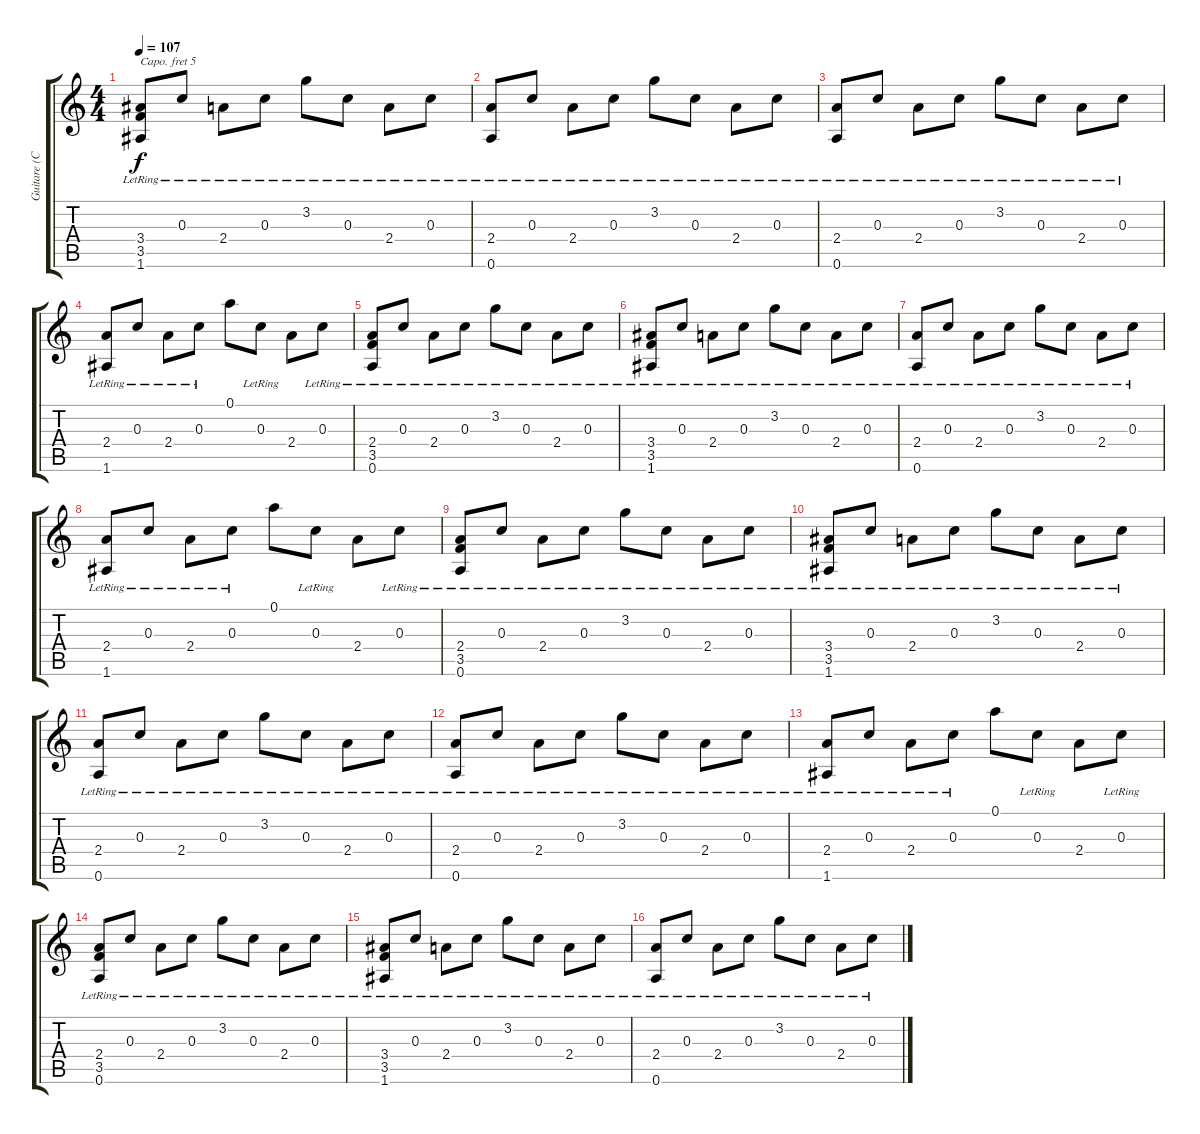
\track ("Guitare (Capo 5th)" "Guitare (C") {instrument acousticguitarnylon}
\staff {score tabs}
\capo 5
\tuning (E4 B3 G3 D3 A2 E2) {hide}
\ts (4 4)
\tempo 107
\clef g2
\ks c
(3.4{lr} 3.5{lr} 1.6{lr}).8{dy f} 0.3{lr}.8 2.4{lr}.8 0.3{lr}.8 3.2{lr}.8 0.3{lr}.8 2.4{lr}.8 0.3{lr}.8 |
(2.4{lr} 0.6{lr}).8 0.3{lr}.8 2.4{lr}.8 0.3{lr}.8 3.2{lr}.8 0.3{lr}.8 2.4{lr}.8 0.3{lr}.8 |
(2.4{lr} 0.6{lr}).8 0.3{lr}.8 2.4{lr}.8 0.3{lr}.8 3.2{lr}.8 0.3{lr}.8 2.4{lr}.8 0.3{lr}.8 |
(2.4{lr} 1.6{lr}).8 0.3{lr}.8 2.4{lr}.8 0.3{lr}.8 0.1.8 0.3{lr}.8 2.4.8 0.3{lr}.8 |
(2.4{lr} 3.5{lr} 0.6{lr}).8 0.3{lr}.8 2.4{lr}.8 0.3{lr}.8 3.2{lr}.8 0.3{lr}.8 2.4{lr}.8 0.3{lr}.8 |
(3.4{lr} 3.5{lr} 1.6{lr}).8 0.3{lr}.8 2.4{lr}.8 0.3{lr}.8 3.2{lr}.8 0.3{lr}.8 2.4{lr}.8 0.3{lr}.8 |
(2.4{lr} 0.6{lr}).8 0.3{lr}.8 2.4{lr}.8 0.3{lr}.8 3.2{lr}.8 0.3{lr}.8 2.4{lr}.8 0.3{lr}.8 |
(2.4{lr} 1.6{lr}).8 0.3{lr}.8 2.4{lr}.8 0.3{lr}.8 0.1.8 0.3{lr}.8 2.4.8 0.3{lr}.8 |
(2.4{lr} 3.5{lr} 0.6{lr}).8 0.3{lr}.8 2.4{lr}.8 0.3{lr}.8 3.2{lr}.8 0.3{lr}.8 2.4{lr}.8 0.3{lr}.8 |
(3.4{lr} 3.5{lr} 1.6{lr}).8 0.3{lr}.8 2.4{lr}.8 0.3{lr}.8 3.2{lr}.8 0.3{lr}.8 2.4{lr}.8 0.3{lr}.8 |
(2.4{lr} 0.6{lr}).8 0.3{lr}.8 2.4{lr}.8 0.3{lr}.8 3.2{lr}.8 0.3{lr}.8 2.4{lr}.8 0.3{lr}.8 |
(2.4{lr} 0.6{lr}).8 0.3{lr}.8 2.4{lr}.8 0.3{lr}.8 3.2{lr}.8 0.3{lr}.8 2.4{lr}.8 0.3{lr}.8 |
(2.4{lr} 1.6{lr}).8 0.3{lr}.8 2.4{lr}.8 0.3{lr}.8 0.1.8 0.3{lr}.8 2.4.8 0.3{lr}.8 |
(2.4{lr} 3.5{lr} 0.6{lr}).8 0.3{lr}.8 2.4{lr}.8 0.3{lr}.8 3.2{lr}.8 0.3{lr}.8 2.4{lr}.8 0.3{lr}.8 |
(3.4{lr} 3.5{lr} 1.6{lr}).8 0.3{lr}.8 2.4{lr}.8 0.3{lr}.8 3.2{lr}.8 0.3{lr}.8 2.4{lr}.8 0.3{lr}.8 |
(2.4{lr} 0.6{lr}).8 0.3{lr}.8 2.4{lr}.8 0.3{lr}.8 3.2{lr}.8 0.3{lr}.8 2.4{lr}.8 0.3{lr}.8
